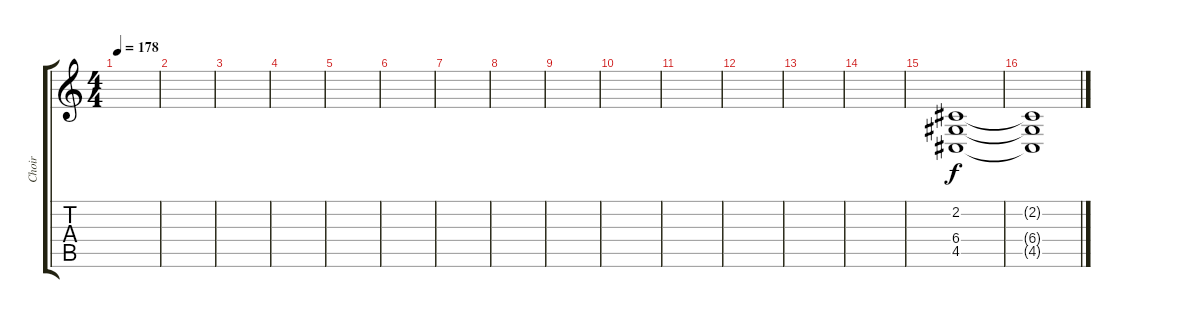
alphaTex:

\track ("Choir" "Choir") {instrument choiraahs}
\staff {score tabs}
\tuning (E4 B3 G3 D3 A2 E2) {hide}
\ts (4 4)
\tempo 178
\clef g2
\ks c
|
|
|
|
|
|
|
|
|
|
|
|
|
|
(2.2 6.4 4.5).1{volume 6} |
(2.2{t} 6.4{t} 4.5{t}).1{volume 9}
